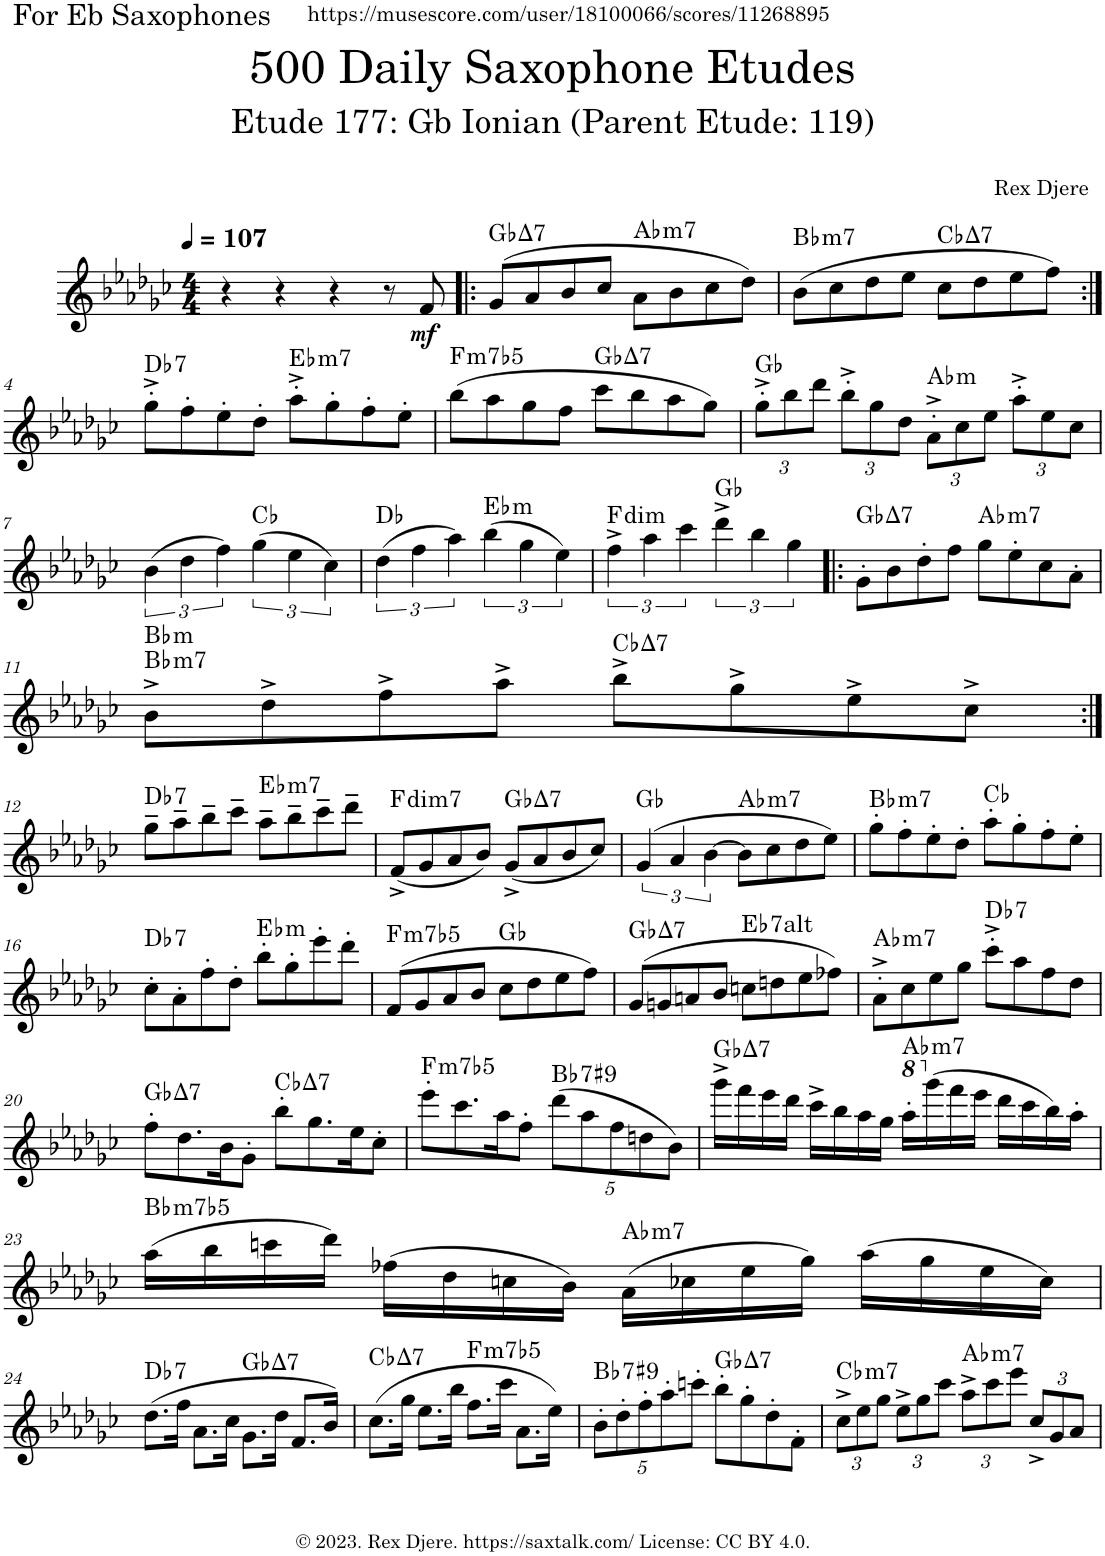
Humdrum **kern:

**kern	**dynam	**harte
*part1	*part1	*part1
*staff1	*staff1	*
*I"Alto Saxophone	*	*
*I'A. Sax.	*	*
*clefG2	*	*
*Trd5c9	*	*
*k[b-e-a-d-g-c-]	*	*
*M4/4	*	*
*MM107	*	*
=1	=1	=1
4r	.	.
4r	.	.
4r	.	.
8r	.	.
!	!LO:DY:b	!
8f/	mf	.
=2!|:	=2!|:	=2!|:
!	!	!LO:H:kt=7
(8g-/L	.	Gb:maj7
8a-/	.	.
8b-/	.	.
8cc-/J	.	.
!	!	!LO:H:kt=m7
8a-\L	.	Ab:min7
8b-\	.	.
8cc-\	.	.
8dd-\J)	.	.
=3	=3	=3
!	!	!LO:H:kt=m7
(8b-\L	.	Bb:min7
8cc-\	.	.
8dd-\	.	.
8ee-\J	.	.
!	!	!LO:H:kt=7
8cc-\L	.	Cb:maj7
8dd-\	.	.
8ee-\	.	.
8ff\J)	.	.
!!LO:LB:g=z
=4:|!	=4:|!	=4:|!
!	!	!LO:H:kt=7
8gg-'^\L	.	Db:7
8ff'\	.	.
8ee-'\	.	.
8dd-'\J	.	.
!	!	!LO:H:kt=m7
8aa-'^\L	.	Eb:min7
8gg-'\	.	.
8ff'\	.	.
8ee-'\J	.	.
=5	=5	=5
!	!	!LO:H:kt=m7b5
(8bb-\L	.	F:hdim7
8aa-\	.	.
8gg-\	.	.
8ff\J	.	.
!	!	!LO:H:kt=7
8ccc-\L	.	Gb:maj7
8bb-\	.	.
8aa-\	.	.
8gg-\J)	.	.
=6	=6	=6
*Xbrackettup	*	*
12gg-'^\L	.	Gb:maj
12bb-\	.	.
12ddd-\J	.	.
12bb-'^\L	.	.
12gg-\	.	.
12dd-\J	.	.
!	!	!LO:H:kt=m
12a-'^\L	.	Ab:min
12cc-\	.	.
12ee-\J	.	.
12aa-'^\L	.	.
12ee-\	.	.
12cc-\J	.	.
!!LO:LB:g=z
=7	=7	=7
*k[b-e-a-d-g-c-]	*	*
*brackettup	*	*
!	!	!LO:H:kt=m
(6b-\	.	Bb:min
6dd-\	.	.
6ff\)	.	.
(6gg-\	.	Cb:maj
6ee-\	.	.
6cc-\)	.	.
=8	=8	=8
(6dd-\	.	Db:maj
6ff\	.	.
6aa-\)	.	.
!	!	!LO:H:kt=m
(6bb-\	.	Eb:min
6gg-\	.	.
6ee-\)	.	.
=9	=9	=9
!	!	!LO:H:kt=dim
6ff^\	.	F:dim
6aa-\	.	.
6ccc-\	.	.
6ddd-^\	.	Gb:maj
6bb-\	.	.
6gg-\	.	.
=10!|:	=10!|:	=10!|:
!	!	!LO:H:kt=7
8g-'\L	.	Gb:maj7
8b-\	.	.
8dd-'\	.	.
8ff\J	.	.
!	!	!LO:H:kt=m7
8gg-\L	.	Ab:min7
8ee-'\	.	.
8cc-\	.	.
8a-'\J	.	.
!!LO:LB:g=z
=11	=11	=11
!	!	!LO:H:kt=m7
8b-^\L	.	Bb:min7
8dd-^\	.	.
8ff^\	.	.
8aa-^\J	.	.
!	!	!LO:H:kt=7
8bb-^\L	.	Cb:maj7
8gg-^\	.	.
8ee-^\	.	.
8cc-^\J	.	.
!!LO:LB:g=z
=12:|!	=12:|!	=12:|!
!	!	!LO:H:kt=7
8gg-~\L	.	Db:7
8aa-~\	.	.
8bb-~\	.	.
8ccc-~\J	.	.
!	!	!LO:H:kt=m7
8aa-~\L	.	Eb:min7
8bb-~\	.	.
8ccc-~\	.	.
8ddd-~\J	.	.
=13	=13	=13
!	!	!LO:H:kt=dim7
(8f^/L	.	F:dim7
8g-/	.	.
8a-/	.	.
8b-/J)	.	.
!	!	!LO:H:kt=7
(8g-^/L	.	Gb:maj7
8a-/	.	.
8b-/	.	.
8cc-/J)	.	.
=14	=14	=14
(6g-/	.	Gb:maj
6a-/	.	.
[6b-\	.	.
!	!	!LO:H:kt=m7
8b-\L]	.	Ab:min7
8cc-\	.	.
8dd-\	.	.
8ee-\J)	.	.
=15	=15	=15
!	!	!LO:H:kt=m7
8gg-'\L	.	Bb:min7
8ff'\	.	.
8ee-'\	.	.
8dd-'\J	.	.
8aa-'\L	.	Cb:maj
8gg-'\	.	.
8ff'\	.	.
8ee-'\J	.	.
!!LO:LB:g=z
=16	=16	=16
!	!	!LO:H:kt=7
8cc-'\L	.	Db:7
8a-'\	.	.
8ff'\	.	.
8dd-'\J	.	.
!	!	!LO:H:kt=m
8bb-'\L	.	Eb:min
8gg-'\	.	.
8eee-'\	.	.
8ddd-'\J	.	.
=17	=17	=17
!	!	!LO:H:kt=m7b5
(8f/L	.	F:hdim7
8g-/	.	.
8a-/	.	.
8b-/J	.	.
8cc-\L	.	Gb:maj
8dd-\	.	.
8ee-\	.	.
8ff\J)	.	.
=18	=18	=18
!	!	!LO:H:kt=7
(8g-/L	.	Gb:maj7
8gn/	.	.
8an/	.	.
8b-/J	.	.
!	!	!LO:H:kt=7
8ccn\L	.	Eb:(3,b5,#5,b7,b9,#9)
8ddn\	.	.
8ee-\	.	.
8ff-X\J)	.	.
=19	=19	=19
!	!	!LO:H:kt=m7
8a-'^\L	.	Ab:min7
8cc-\	.	.
8ee-\	.	.
8gg-\J	.	.
!	!	!LO:H:kt=7
8ccc-'^\L	.	Db:7
8aa-\	.	.
8ff\	.	.
8dd-\J	.	.
!!LO:LB:g=z
=20	=20	=20
!	!	!LO:H:kt=7
8ff'\L	.	Gb:maj7
8.dd-\	.	.
16b-\K	.	.
8g-'\J	.	.
!	!	!LO:H:kt=7
8bb-'\L	.	Cb:maj7
8.gg-\	.	.
16ee-\K	.	.
8cc-'\J	.	.
=21	=21	=21
!	!	!LO:H:kt=m7b5
8eee-'\L	.	F:hdim7
8.ccc-\	.	.
16aa-\K	.	.
8ff'\J	.	.
*Xbrackettup	*	*
!	!	!LO:H:kt=7
(10ddd-\L	.	Bb:7(#9)
10aa-\	.	.
10ff\	.	.
10ddn\	.	.
10b-\J)	.	.
=22	=22	=22
!	!	!LO:H:kt=7
16ggg-^\LL	.	Gb:maj7
16fff\	.	.
16eee-\	.	.
16ddd-\JJ	.	.
16ccc-^\LL	.	.
16bb-\	.	.
16aa-\	.	.
16gg-\JJ	.	.
*8va	*	*
!	!	!LO:H:kt=m7
16aaa-'\LL	.	Ab:min7
*X8va	*	*
(16ggg-\	.	.
16fff\	.	.
16eee-\JJ	.	.
16ddd-\LL	.	.
16ccc-\	.	.
16bb-\)	.	.
16aa-'\JJ	.	.
!!LO:LB:g=z
=23	=23	=23
!	!	!LO:H:kt=m7b5
(16aa-\LL	.	Bb:hdim7
16bb-\	.	.
16cccn\	.	.
16ddd-\JJ)	.	.
(16ff-X\LL	.	.
16dd-\	.	.
16ccn\	.	.
16b-\JJ)	.	.
!	!	!LO:H:kt=m7
(16a-\LL	.	Ab:min7
16cc-X\	.	.
16ee-\	.	.
16gg-\JJ)	.	.
(16aa-\LL	.	.
16gg-\	.	.
16ee-\	.	.
16cc-\JJ)	.	.
!!LO:LB:g=z
=24	=24	=24
!	!	!LO:H:kt=7
(8.dd-\L	.	Db:7
16ff\Jk	.	.
8.a-\L	.	.
16cc-\Jk	.	.
!	!	!LO:H:kt=7
8.g-\L	.	Gb:maj7
16dd-\Jk	.	.
8.f/L	.	.
16b-/Jk)	.	.
=25	=25	=25
!	!	!LO:H:kt=7
(8.cc-\L	.	Cb:maj7
16gg-\Jk	.	.
8.ee-\L	.	.
16bb-\Jk	.	.
!	!	!LO:H:kt=m7b5
8.ff\L	.	F:hdim7
16ccc-\Jk	.	.
8.a-\L	.	.
16ee-\Jk)	.	.
=26	=26	=26
!	!	!LO:H:kt=7
10b-'\L	.	Bb:7(#9)
10dd-'\	.	.
10ff'\	.	.
10aa-'\	.	.
10cccn'\J	.	.
!	!	!LO:H:kt=7
8bb-'\L	.	Gb:maj7
8gg-'\	.	.
8dd-'\	.	.
8f'\J	.	.
=27	=27	=27
!	!	!LO:H:kt=m7
12cc-^\L	.	Cb:min7
12ee-\	.	.
12gg-\J	.	.
12ee-^\L	.	.
12gg-\	.	.
12ccc-\J	.	.
!	!	!LO:H:kt=m7
12aa-^\L	.	Ab:min7
12ccc-\	.	.
12eee-\J	.	.
12cc-^/L	.	.
12g-/	.	.
12a-/J	.	.
=	=	=
*-	*-	*-
